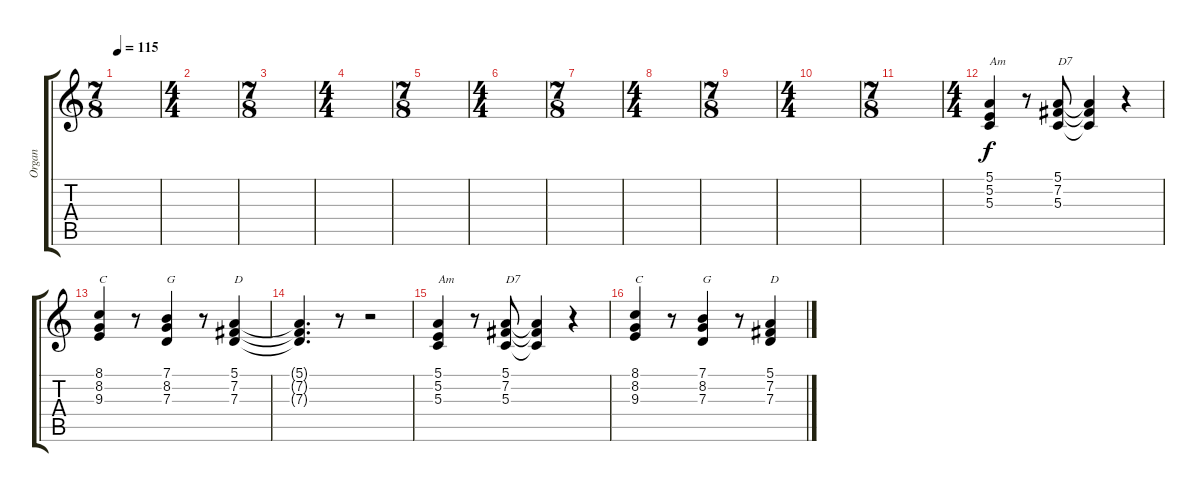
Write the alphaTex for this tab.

\track ("Organ" "Organ") {instrument drawbarorgan}
\staff {score tabs}
\tuning (E4 B3 G3 D3 A2 E2) {hide}
\ts (7 8)
\tempo 115
\clef g2
\ks c
|
\ts (4 4)
|
\ts (7 8)
|
\ts (4 4)
|
\ts (7 8)
|
\ts (4 4)
|
\ts (7 8)
|
\ts (4 4)
|
\ts (7 8)
|
\ts (4 4)
|
\ts (7 8)
|
\ts (4 4)
(5.1 5.2 5.3).4{txt "Am"} r.8 (5.1 7.2 5.3).8{txt "D7"} (5.1{t} 7.2{t} 5.3{t}).4 r.4 |
(8.1 8.2 9.3).4{txt "C"} r.8 (7.1 8.2 7.3).4{txt "G"} r.8 (5.1 7.2 7.3).4{txt "D"} |
(5.1{t} 7.2{t} 7.3{t}).4{d} r.8 r.2 |
(5.1 5.2 5.3).4{txt "Am"} r.8 (5.1 7.2 5.3).8{txt "D7"} (5.1{t} 7.2{t} 5.3{t}).4 r.4 |
(8.1 8.2 9.3).4{txt "C"} r.8 (7.1 8.2 7.3).4{txt "G"} r.8 (5.1 7.2 7.3).4{txt "D"}
